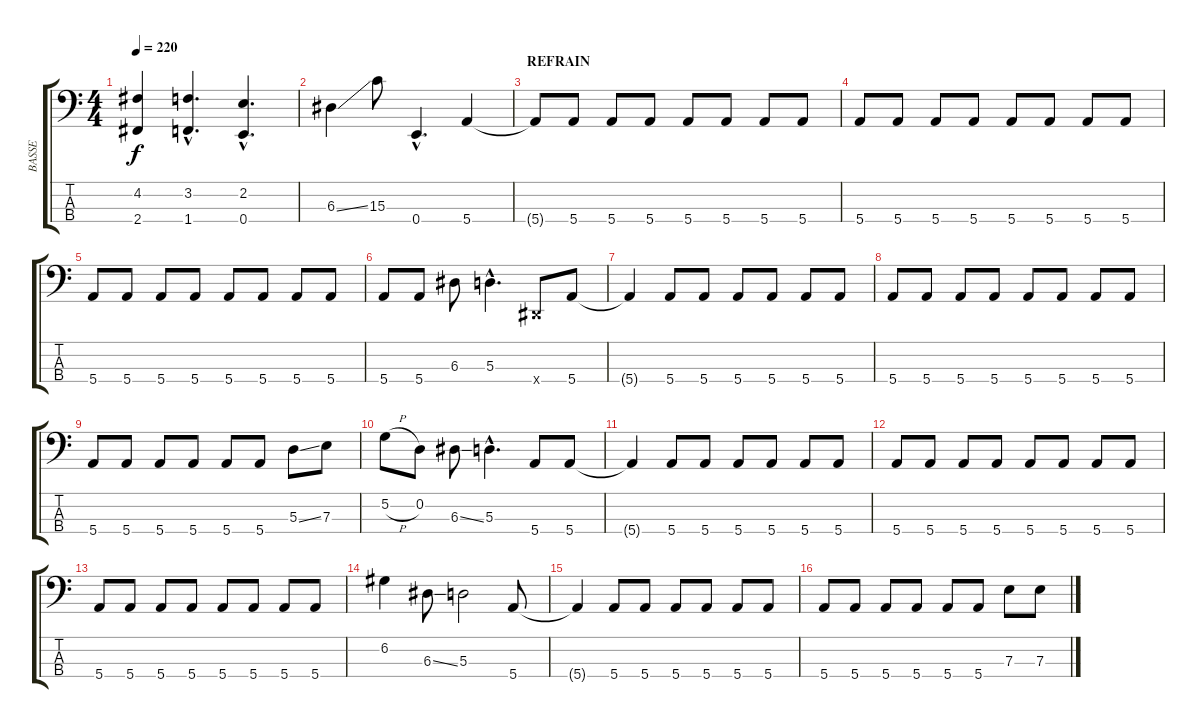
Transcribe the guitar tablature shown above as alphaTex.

\track ("BASSE" "BASSE") {instrument electricbassfinger}
\staff {score tabs}
\tuning (G2 D2 A1 E1) {hide}
\ts (4 4)
\tempo 220
\clef f4
\ks c
(4.2{t} 2.4{t}).4{dy f} (3.2{hac} 1.4{hac}).4{d} (2.2{hac} 0.4{hac}).4{d} |
6.3{ss}.4 15.3.8 0.4{hac}.4{d} 5.4.4 |
\section ("" "REFRAIN")
5.4{t}.8 5.4.8 5.4.8 5.4.8 5.4.8 5.4.8 5.4.8 5.4.8 |
5.4.8 5.4.8 5.4.8 5.4.8 5.4.8 5.4.8 5.4.8 5.4.8 |
5.4.8 5.4.8 5.4.8 5.4.8 5.4.8 5.4.8 5.4.8 5.4.8 |
5.4.8 5.4.8 6.3.8 5.3{hac}.4{d} -1.4{x}.8 5.4.8 |
5.4{t}.4 5.4.8 5.4.8 5.4.8 5.4.8 5.4.8 5.4.8 |
5.4.8 5.4.8 5.4.8 5.4.8 5.4.8 5.4.8 5.4.8 5.4.8 |
5.4.8 5.4.8 5.4.8 5.4.8 5.4.8 5.4.8 5.3{ss}.8 7.3.8 |
5.2{h}.8 0.2.8 6.3{ss}.8 5.3{hac}.4{d} 5.4.8 5.4.8 |
5.4{t}.4 5.4.8 5.4.8 5.4.8 5.4.8 5.4.8 5.4.8 |
5.4.8 5.4.8 5.4.8 5.4.8 5.4.8 5.4.8 5.4.8 5.4.8 |
5.4.8 5.4.8 5.4.8 5.4.8 5.4.8 5.4.8 5.4.8 5.4.8 |
6.2.4 6.3{ss}.8 5.3.2 5.4.8 |
5.4{t}.4 5.4.8 5.4.8 5.4.8 5.4.8 5.4.8 5.4.8 |
5.4.8 5.4.8 5.4.8 5.4.8 5.4.8 5.4.8 7.3.8 7.3.8
